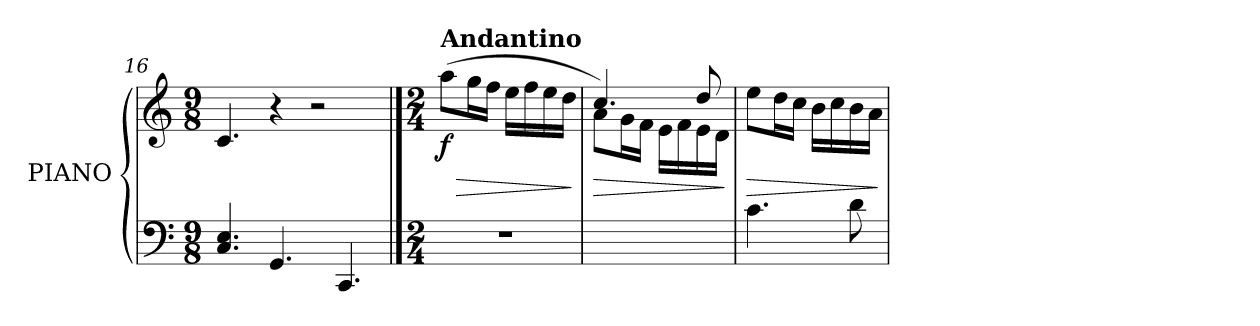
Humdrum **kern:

**kern	**kern	**dynam
*part1	*part1	*part1
*staff2	*staff1	*staff1/2
*I"PIANO	*	*
*I'Pno.	*	*
*clefF4	*clefG2	*
*k[]	*k[]	*
*M9/8	*M9/8	*
=16	=16	=16
4.C/ 4.E/	4.c/	.
4.GG/	4r	.
.	2r	.
4.CC/	.	.
!!LO:LB:g=z
==1	==1	==1
*M2/4	*M2/4	*
!	!LO:TX:a:B:t=Andantino	!
!	!	!LO:HP:b
!	!	!LO:DY:n=1:b
2r	(>8aa\L	> f
.	16gg\L	.
.	16ff\JJ	.
.	16ee\LL	.
.	16ff\	.
.	16ee\	.
.	16dd\JJ	.
.	.	]
=2	=2	=2
!	!	!LO:HP:b
*	*^	*
2ryy	4.cc/)	(>8a\L	>
.	.	16g\L	.
.	.	16f\JJ	.
.	.	16e\LL	.
.	.	16f\	.
.	8dd/	16e\	.
.	.	16d\JJ	.
*	*v	*v	*
.	.	]
=3	=3	=3
!	!	!LO:HP:b
4.c\)	8ee\L	>
.	16dd\L	.
.	16cc\JJ	.
.	16b\LL	.
.	16cc\	.
8d\	16b\	.
.	16a\JJ	.
.	.	]
=	=	=
*-	*-	*-
